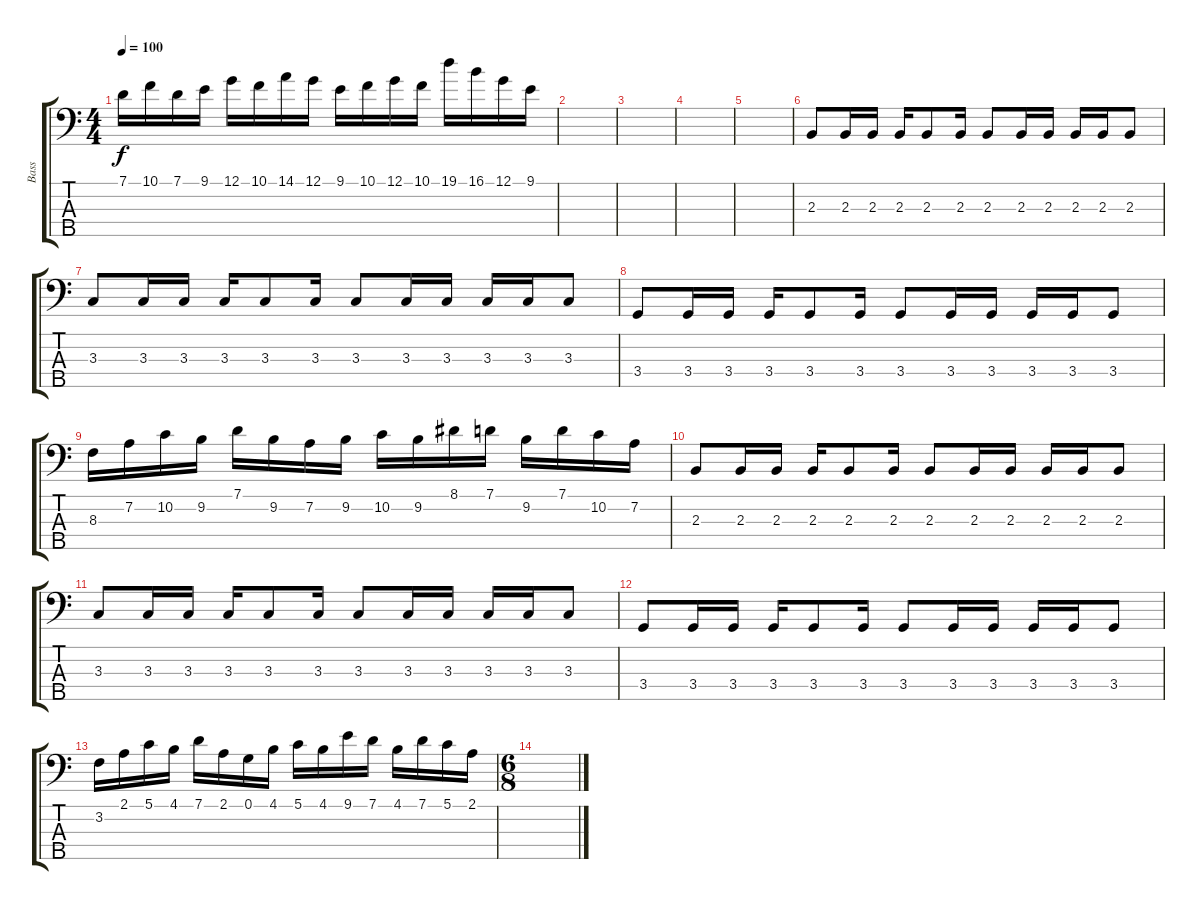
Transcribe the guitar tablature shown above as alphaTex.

\track ("Bass" "Bass") {instrument electricbassfinger}
\staff {score tabs}
\tuning (G2 D2 A1 E1 B0) {hide}
\ts (4 4)
\tempo 100
\clef f4
\ks c
7.1.16{dy f} 10.1.16 7.1.16 9.1.16 12.1.16 10.1.16 14.1.16 12.1.16 9.1.16 10.1.16 12.1.16 10.1.16 19.1.16 16.1.16 12.1.16 9.1.16 |
|
|
|
|
2.3.8{volume 13} 2.3.16 2.3.16 2.3.16 2.3.8 2.3.16 2.3.8 2.3.16 2.3.16 2.3.16 2.3.16 2.3.8 |
3.3.8 3.3.16 3.3.16 3.3.16 3.3.8 3.3.16 3.3.8 3.3.16 3.3.16 3.3.16 3.3.16 3.3.8 |
3.4.8 3.4.16 3.4.16 3.4.16 3.4.8 3.4.16 3.4.8 3.4.16 3.4.16 3.4.16 3.4.16 3.4.8 |
8.3.16 7.2.16 10.2.16 9.2.16 7.1.16 9.2.16 7.2.16 9.2.16 10.2.16 9.2.16 8.1.16 7.1.16 9.2.16 7.1.16 10.2.16 7.2.16 |
2.3.8{volume 13} 2.3.16 2.3.16 2.3.16 2.3.8 2.3.16 2.3.8 2.3.16 2.3.16 2.3.16 2.3.16 2.3.8 |
3.3.8 3.3.16 3.3.16 3.3.16 3.3.8 3.3.16 3.3.8 3.3.16 3.3.16 3.3.16 3.3.16 3.3.8 |
3.4.8 3.4.16 3.4.16 3.4.16 3.4.8 3.4.16 3.4.8 3.4.16 3.4.16 3.4.16 3.4.16 3.4.8 |
3.2.16 2.1.16 5.1.16 4.1.16 7.1.16 2.1.16 0.1.16 4.1.16 5.1.16 4.1.16 9.1.16 7.1.16 4.1.16 7.1.16 5.1.16 2.1.16 |
\ts (6 8)
